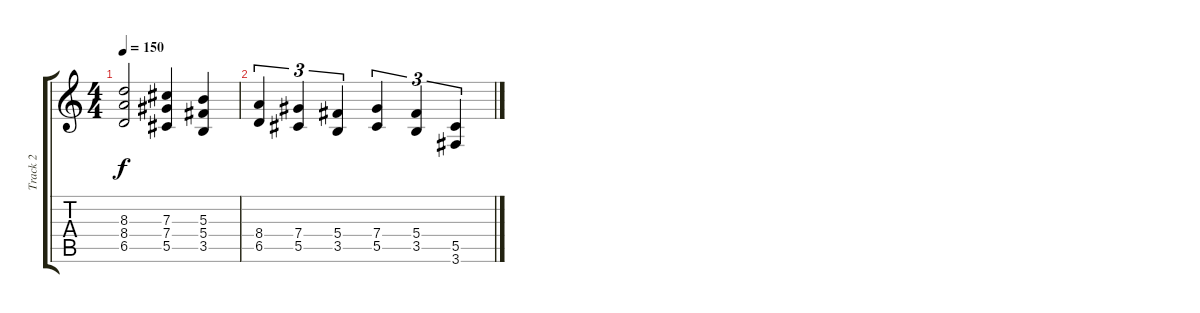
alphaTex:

\track ("Track 2" "Track 2") {instrument distortionguitar}
\staff {score tabs}
\tuning (Eb4 Bb3 Gb3 Db3 Ab2 Eb2) {hide}
\ts (4 4)
\tempo 150
\clef g2
\ks c
(8.3 8.4 6.5).2{dy f} (7.3 7.4 5.5).4 (5.3 5.4 3.5).4 |
(8.4 6.5).4{tu (3 2)} (7.4 5.5).4{tu (3 2)} (5.4 3.5).4{tu (3 2)} (7.4 5.5).4{tu (3 2)} (5.4 3.5).4{tu (3 2)} (5.5 3.6).4{tu (3 2)}
